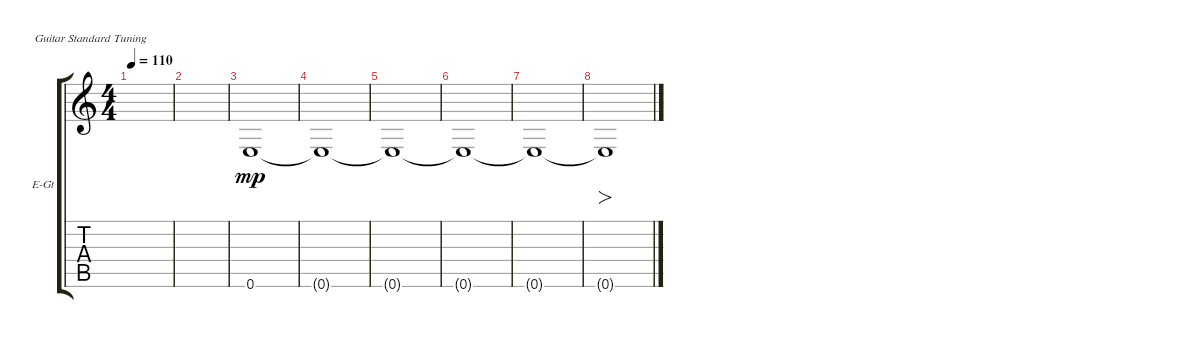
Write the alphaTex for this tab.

\defaultSystemsLayout 4
\bracketExtendMode groupsimilarinstruments
\firstSystemTrackNameOrientation horizontal
\otherSystemsTrackNameOrientation horizontal
\track ("Electric Guitar" "E-Gt") {instrument electricguitarclean}
\staff {score tabs}
\tuning (E4 B3 G3 D3 A2 E2)
\ts (4 4)
\tempo 110
\clef g2
\ks c
|
|
0.6.1{dy mp} |
0.6{t}.1 |
0.6{t}.1 |
0.6{t}.1 |
0.6{t}.1 |
0.6{t}.1{fo}
